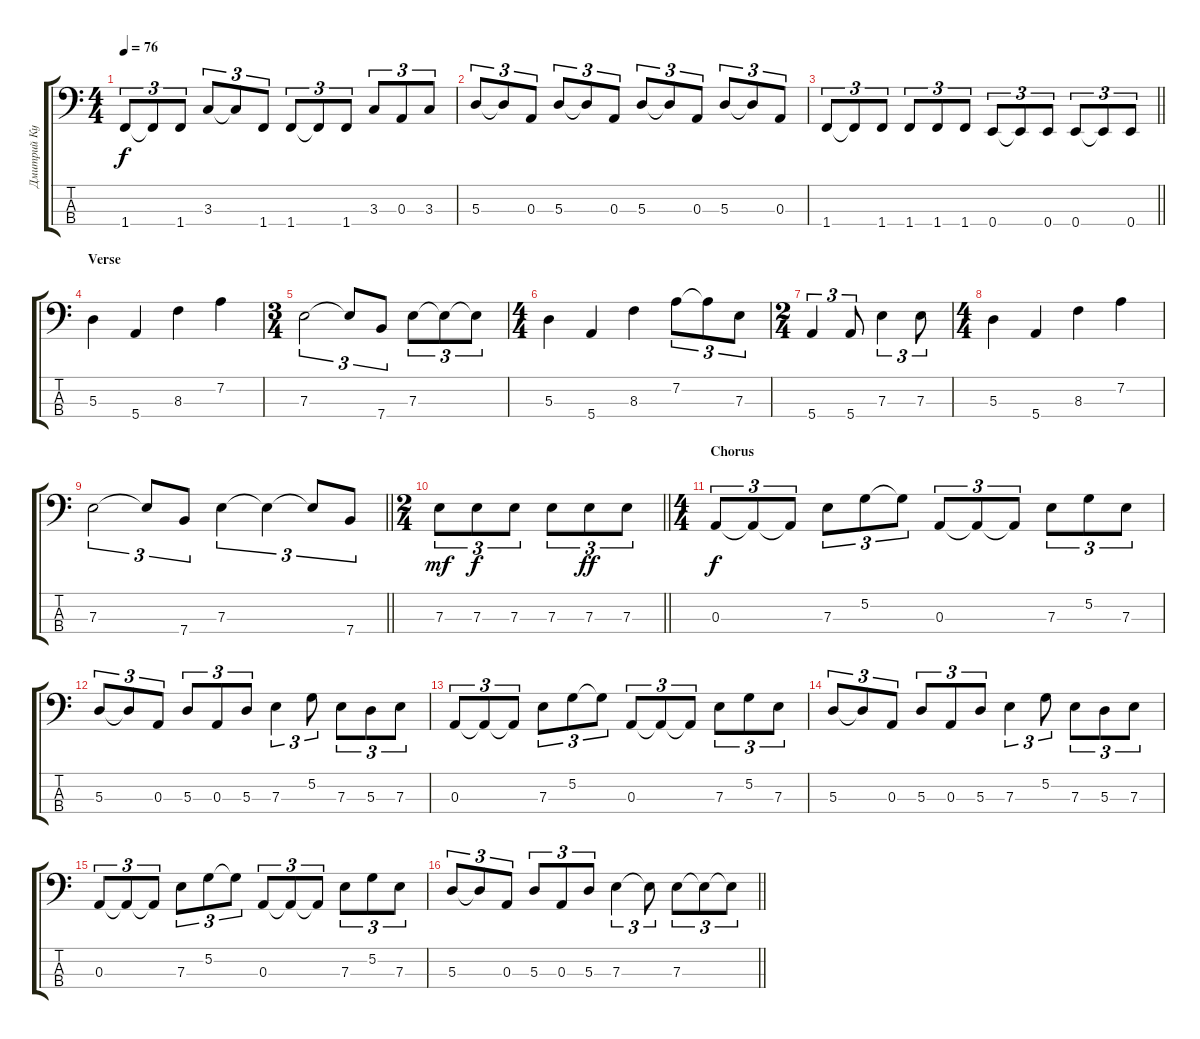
\track ("Дмитрий Кунин" "Дмитрий Ку") {instrument electricbassfinger}
\staff {score tabs}
\tuning (G2 D2 A1 E1) {hide}
\ts (4 4)
\tempo 76
\clef f4
\ks c
1.4.8{tu (3 2) dy f} 1.4{t}.8{tu (3 2)} 1.4.8{tu (3 2)} 3.3.8{tu (3 2)} 3.3{t}.8{tu (3 2)} 1.4.8{tu (3 2)} 1.4.8{tu (3 2)} 1.4{t}.8{tu (3 2)} 1.4.8{tu (3 2)} 3.3.8{tu (3 2)} 0.3.8{tu (3 2)} 3.3.8{tu (3 2)} |
5.3.8{tu (3 2)} 5.3{t}.8{tu (3 2)} 0.3.8{tu (3 2)} 5.3.8{tu (3 2)} 5.3{t}.8{tu (3 2)} 0.3.8{tu (3 2)} 5.3.8{tu (3 2)} 5.3{t}.8{tu (3 2)} 0.3.8{tu (3 2)} 5.3.8{tu (3 2)} 5.3{t}.8{tu (3 2)} 0.3.8{tu (3 2)} |
\barLineRight lightlight
1.4.8{tu (3 2)} 1.4{t}.8{tu (3 2)} 1.4.8{tu (3 2)} 1.4.8{tu (3 2)} 1.4.8{tu (3 2)} 1.4.8{tu (3 2)} 0.4.8{tu (3 2)} 0.4{t}.8{tu (3 2)} 0.4.8{tu (3 2)} 0.4.8{tu (3 2)} 0.4{t}.8{tu (3 2)} 0.4.8{tu (3 2)} |
\section ("" "Verse")
5.3.4 5.4.4 8.3.4 7.2.4 |
\ts (3 4)
7.3.2{tu (3 2)} 7.3{t}.8{tu (3 2)} 7.4.8{tu (3 2)} 7.3.8{tu (3 2)} 7.3{t}.8{tu (3 2)} 7.3{t}.8{tu (3 2)} |
\ts (4 4)
5.3.4 5.4.4 8.3.4 7.2.8{tu (3 2)} 7.2{t}.8{tu (3 2)} 7.3.8{tu (3 2)} |
\ts (2 4)
5.4.4{tu (3 2)} 5.4.8{tu (3 2)} 7.3.4{tu (3 2)} 7.3.8{tu (3 2)} |
\ts (4 4)
5.3.4 5.4.4 8.3.4 7.2.4 |
\barLineRight lightlight
7.3.2{tu (3 2)} 7.3{t}.8{tu (3 2)} 7.4.8{tu (3 2)} 7.3.4{tu (3 2)} 7.3{t}.4{tu (3 2)} 7.3{t}.8{tu (3 2)} 7.4.8{tu (3 2)} |
\ts (2 4)
\barLineRight lightlight
7.3.8{tu (3 2) dy mf} 7.3.8{tu (3 2) dy f} 7.3.8{tu (3 2)} 7.3.8{tu (3 2)} 7.3.8{tu (3 2) dy ff} 7.3.8{tu (3 2)} |
\ts (4 4)
\section ("" "Chorus")
0.3.8{tu (3 2) dy f} 0.3{t}.8{tu (3 2)} 0.3{t}.8{tu (3 2)} 7.3.8{tu (3 2)} 5.2.8{tu (3 2)} 5.2{t}.8{tu (3 2)} 0.3.8{tu (3 2)} 0.3{t}.8{tu (3 2)} 0.3{t}.8{tu (3 2)} 7.3.8{tu (3 2)} 5.2.8{tu (3 2)} 7.3.8{tu (3 2)} |
5.3.8{tu (3 2)} 5.3{t}.8{tu (3 2)} 0.3.8{tu (3 2)} 5.3.8{tu (3 2)} 0.3.8{tu (3 2)} 5.3.8{tu (3 2)} 7.3.4{tu (3 2)} 5.2.8{tu (3 2)} 7.3.8{tu (3 2)} 5.3.8{tu (3 2)} 7.3.8{tu (3 2)} |
0.3.8{tu (3 2)} 0.3{t}.8{tu (3 2)} 0.3{t}.8{tu (3 2)} 7.3.8{tu (3 2)} 5.2.8{tu (3 2)} 5.2{t}.8{tu (3 2)} 0.3.8{tu (3 2)} 0.3{t}.8{tu (3 2)} 0.3{t}.8{tu (3 2)} 7.3.8{tu (3 2)} 5.2.8{tu (3 2)} 7.3.8{tu (3 2)} |
5.3.8{tu (3 2)} 5.3{t}.8{tu (3 2)} 0.3.8{tu (3 2)} 5.3.8{tu (3 2)} 0.3.8{tu (3 2)} 5.3.8{tu (3 2)} 7.3.4{tu (3 2)} 5.2.8{tu (3 2)} 7.3.8{tu (3 2)} 5.3.8{tu (3 2)} 7.3.8{tu (3 2)} |
0.3.8{tu (3 2)} 0.3{t}.8{tu (3 2)} 0.3{t}.8{tu (3 2)} 7.3.8{tu (3 2)} 5.2.8{tu (3 2)} 5.2{t}.8{tu (3 2)} 0.3.8{tu (3 2)} 0.3{t}.8{tu (3 2)} 0.3{t}.8{tu (3 2)} 7.3.8{tu (3 2)} 5.2.8{tu (3 2)} 7.3.8{tu (3 2)} |
\barLineRight lightlight
5.3.8{tu (3 2)} 5.3{t}.8{tu (3 2)} 0.3.8{tu (3 2)} 5.3.8{tu (3 2)} 0.3.8{tu (3 2)} 5.3.8{tu (3 2)} 7.3.4{tu (3 2)} 7.3{t}.8{tu (3 2)} 7.3.8{tu (3 2)} 7.3{t}.8{tu (3 2)} 7.3{t}.8{tu (3 2)}
